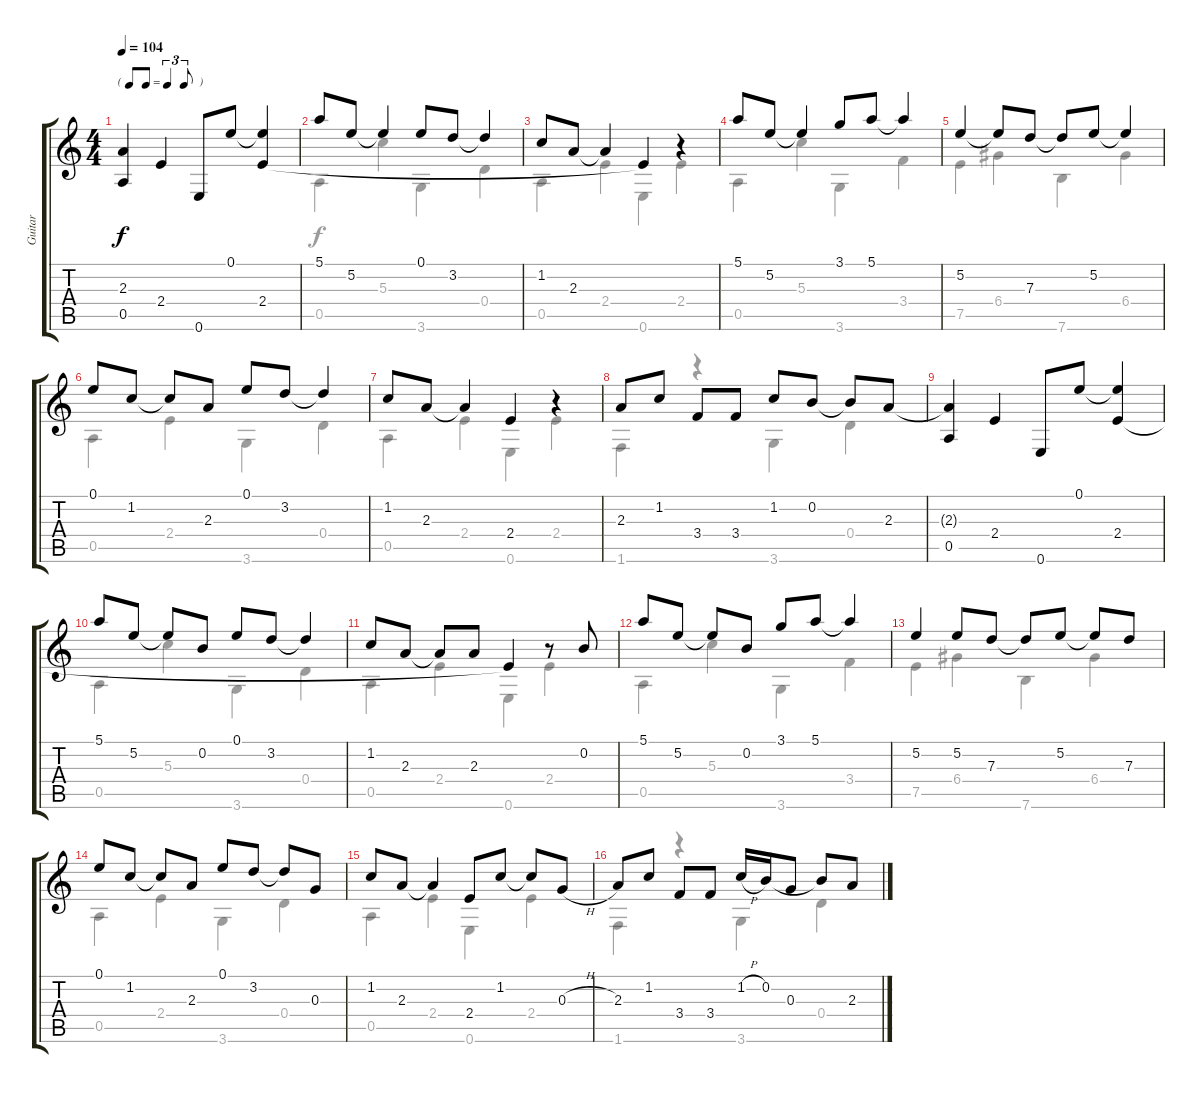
\track ("Guitar" "Guitar") {instrument acousticguitarnylon}
\staff {score tabs}
\tuning (E4 B3 G3 D3 A2 E2) {hide}
\voice
\ts (4 4)
\tf triplet8th
\tempo 104
\clef g2
\ks c
(2.3{t} 0.5).4{dy f} 2.4.4 0.6.8 0.1.8 (0.1{t} 2.4).4 |
5.1.8 5.2.8 5.2{t}.4 0.1.8 3.2.8 3.2{t}.4 |
1.2.8 2.3.8 2.3{t}.4 2.4{t}.4 r.4 |
5.1.8 5.2.8 5.2{t}.4 3.1.8 5.1.8 5.1{t}.4 |
5.2.4 5.2{t}.8 7.3.8 7.3{t}.8 5.2.8 5.2{t}.4 |
0.1.8 1.2.8 1.2{t}.8 2.3.8 0.1.8 3.2.8 3.2{t}.4 |
1.2.8 2.3.8 2.3{t}.4 2.4.4 r.4 |
2.3.8 1.2.8 3.4.8 3.4.8 1.2.8 0.2.8 0.2{t}.8 2.3.8 |
(2.3{t} 0.5).4 2.4.4 0.6.8 0.1.8 (0.1{t} 2.4).4 |
5.1.8 5.2.8 5.2{t}.8 0.2.8 0.1.8 3.2.8 3.2{t}.4 |
1.2.8 2.3.8 2.3{t}.8 2.3.8 2.4{t}.4 r.8 0.2.8 |
5.1.8 5.2.8 5.2{t}.8 0.2.8 3.1.8 5.1.8 5.1{t}.4 |
5.2.4 5.2.8 7.3.8 7.3{t}.8 5.2.8 5.2{t}.8 7.3.8 |
0.1.8 1.2.8 1.2{t}.8 2.3.8 0.1.8 3.2.8 3.2{t}.8 0.3.8 |
1.2.8 2.3.8 2.3{t}.4 2.4.8 1.2.8 1.2{t}.8 0.3{h}.8 |
2.3.8 1.2.8 3.4.8 3.4.8 1.2{h}.16 0.2.16 0.3.8 0.2{t}.8 2.3.8
\voice
\clef g2
\ottava regular
\simile none
\ks c
|
0.5.4 5.3.4 3.6.4 0.4.4 |
0.5.4 2.4.4 0.6.4 2.4.4 |
0.5.4 5.3.4 3.6.4 3.4.4 |
7.5.4 6.4.4 7.6.4 6.4.4 |
0.5.4 2.4.4 3.6.4 0.4.4 |
0.5.4 2.4.4 0.6.4 2.4.4 |
1.6.4 r.4 3.6.4 0.4.4 |
|
0.5.4 5.3.4 3.6.4 0.4.4 |
0.5.4 2.4.4 0.6.4 2.4.4 |
0.5.4 5.3.4 3.6.4 3.4.4 |
7.5.4 6.4.4 7.6.4 6.4.4 |
0.5.4 2.4.4 3.6.4 0.4.4 |
0.5.4 2.4.4 0.6.4 2.4.4 |
1.6.4 r.4 3.6.4 0.4.4
